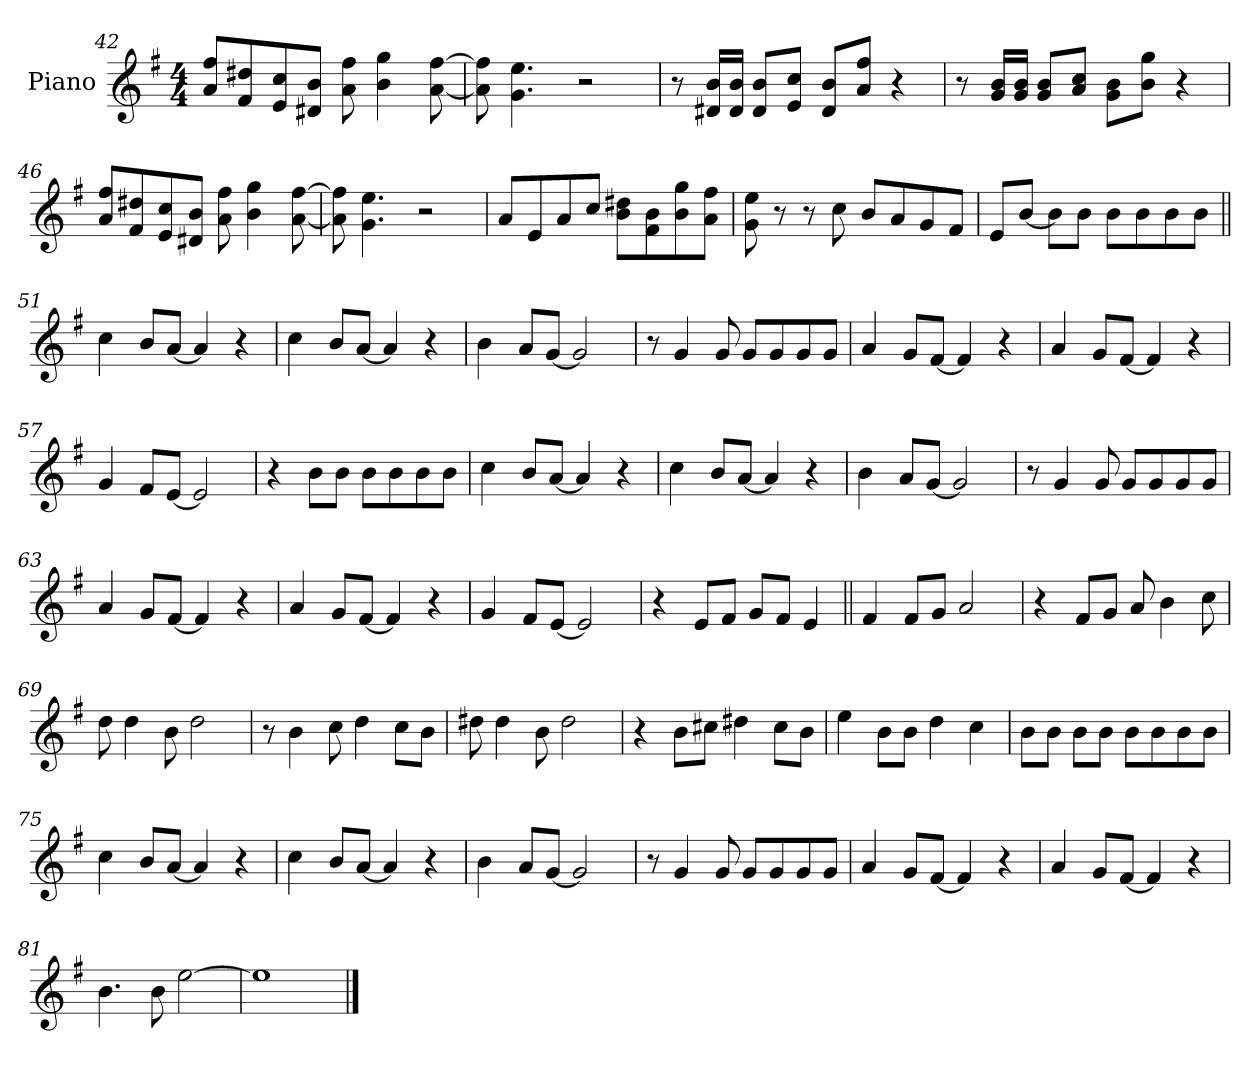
**kern
*part1
*staff1
*I"Piano
*I'Pno.
*clefG2
*k[f#]
*M4/4
=42
8a! 8ff#!L
8f#! 8dd#X!
8e! 8cc!
8d#X! 8b!J
8a! 8ff#!
4b! 4gg!
[8a! [8ff#!
=43
8a!] 8ff#!]
4.g! 4.ee!
2r
=44
8r
16d#X! 16b!LL
16d#! 16b!JJ
8d#! 8b!L
8e! 8cc!J
8d#! 8b!L
8a! 8ff#!J
4r
=45
8r
16g! 16b!LL
16g! 16b!JJ
8g! 8b!L
8a! 8cc!J
8g! 8b!L
8b! 8gg!J
4r
=46
8a! 8ff#!L
8f#! 8dd#X!
8e! 8cc!
8d#X! 8b!J
8a! 8ff#!
4b! 4gg!
[8a! [8ff#!
=47
8a!] 8ff#!]
4.g! 4.ee!
2r
=48
8a!L
8e!
8a!
8cc!J
8b! 8dd#X!L
8f#! 8b!
8b! 8gg!
8a! 8ff#!J
=49
8g! 8ee!
8r
8r
8cc!
8b!L
8a!
8g!
8f#!J
=50
8e!L
[8bJ
8bL]
8bJ
8bL
8b
8b
8bJ
=51||
4cc
8bL
[8aJ
4a]
4r
=52
4cc
8bL
[8aJ
4a]
4r
=53
4b
8aL
[8gJ
2g]
=54
8r
4g
8g
8gL
8g
8g
8gJ
=55
4a
8gL
[8f#J
4f#]
4r
=56
4a
8gL
[8f#J
4f#]
4r
=57
4g
8f#L
[8eJ
2e]
=58
4r
8bL
8bJ
8bL
8b
8b
8bJ
=59
4cc
8bL
[8aJ
4a]
4r
=60
4cc
8bL
[8aJ
4a]
4r
=61
4b
8aL
[8gJ
2g]
=62
8r
4g
8g
8gL
8g
8g
8gJ
=63
4a
8gL
[8f#J
4f#]
4r
=64
4a
8gL
[8f#J
4f#]
4r
=65
4g
8f#L
[8eJ
2e]
=66
4r
8eL
8f#J
8gL
8f#J
4e
=67||
4f#
8f#L
8gJ
2a
=68
4r
8f#L
8gJ
8a
4b
8cc
=69
8dd
4dd
8b
2dd
=70
8r
4b
8cc
4dd
8ccL
8bJ
=71
8dd#X
4dd#
8b
2dd#
=72
4r
8bL
8cc#XJ
4dd#X
8cc#L
8bJ
=73
4ee
8bL
8bJ
4dd
4cc
=74
8bL
8bJ
8bL
8bJ
8bL
8b
8b
8bJ
=75
4cc
8bL
[8aJ
4a]
4r
=76
4cc
8bL
[8aJ
4a]
4r
=77
4b
8aL
[8gJ
2g]
=78
8r
4g
8g
8gL
8g
8g
8gJ
=79
4a
8gL
[8f#J
4f#]
4r
=80
4a
8gL
[8f#J
4f#]
4r
=81
4.b
8b
[2ee
=82
1ee]
==
*-
